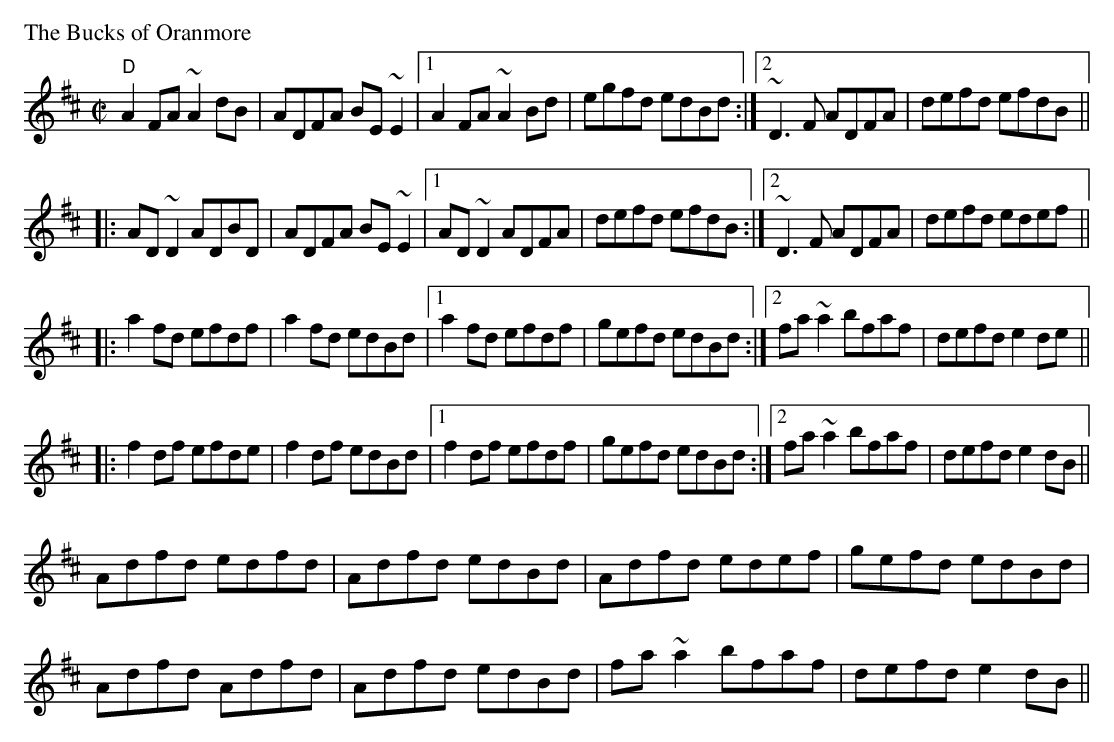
X:1
P: The Bucks of Oranmore
M: C|
K: D
"D"A2FA ~A2dB|ADFA BE~E2|1 A2FA ~A2Bd|egfd edBd:|2 ~D3F ADFA|defd efdB||
|:AD~D2 ADBD|ADFA BE~E2|1 AD~D2 ADFA|defd efdB:|2 ~D3F ADFA|defd edef||
|:a2fd efdf|a2fd edBd|1 a2fd efdf|gefd edBd:|2 fa~a2 bfaf|defd e2de||
|:f2df efde|f2df edBd|1 f2df efdf|gefd edBd:|2 fa~a2 bfaf|defd e2dB||
Adfd edfd|Adfd edBd|Adfd edef|gefd edBd|
Adfd Adfd|Adfd edBd|fa~a2 bfaf|defd e2dB||
